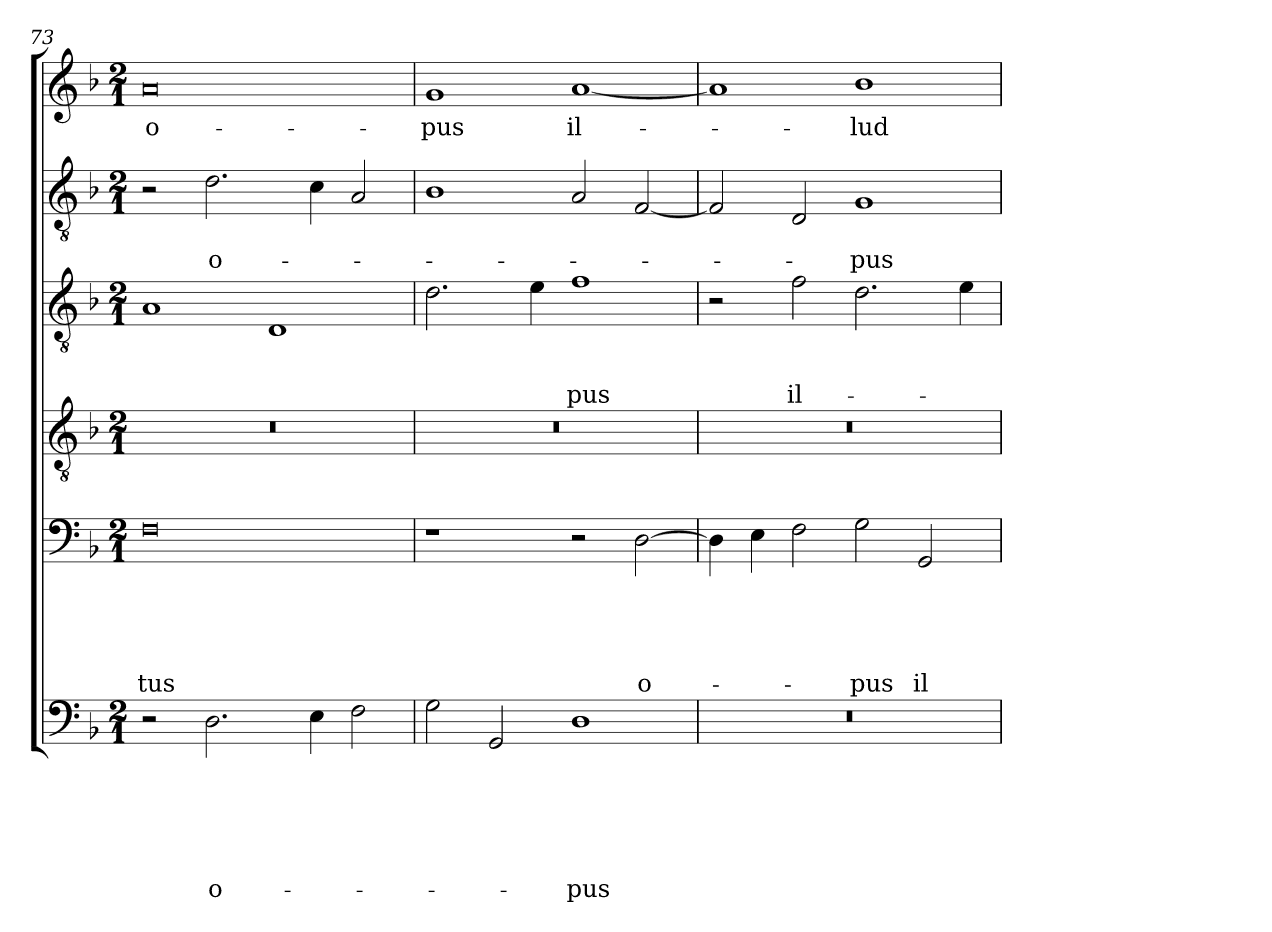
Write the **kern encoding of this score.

**kern	**text	**text	**text	**text	**text	**text	**kern	**text	**text	**text	**text	**text	**kern	**kern	**text	**text	**text	**kern	**text	**text	**kern	**text
*part6	*part6	*part6	*part6	*part6	*part6	*part6	*part5	*part5	*part5	*part5	*part5	*part5	*part4	*part3	*part3	*part3	*part3	*part2	*part2	*part2	*part1	*part1
*staff6	*staff6	*staff6	*staff6	*staff6	*staff6	*staff6	*staff5	*staff5	*staff5	*staff5	*staff5	*staff5	*staff4	*staff3	*staff3	*staff3	*staff3	*staff2	*staff2	*staff2	*staff1	*staff1
*clefF4	*	*	*	*	*	*	*clefF4	*	*	*	*	*	*clefGv2	*clefGv2	*	*	*	*clefGv2	*	*	*clefG2	*
*k[b-]	*	*	*	*	*	*	*k[b-]	*	*	*	*	*	*k[b-]	*k[b-]	*	*	*	*k[b-]	*	*	*k[b-]	*
*F:	*	*	*	*	*	*	*F:	*	*	*	*	*	*F:	*F:	*	*	*	*F:	*	*	*F:	*
*M2/1	*	*	*	*	*	*	*M2/1	*	*	*	*	*	*M2/1	*M2/1	*	*	*	*M2/1	*	*	*M2/1	*
=73	=73	=73	=73	=73	=73	=73	=73	=73	=73	=73	=73	=73	=73	=73	=73	=73	=73	=73	=73	=73	=73	=73
!	!	!	!	!	!	!	!	!	!	!	!	!LO:LY:b	!	!	!	!	!	!	!	!	!	!LO:LY:b
2r	.	.	.	.	.	.	0F	.	.	.	.	-tus	0r	1A	.	.	.	2r	.	.	0a	o-
!	!	!	!	!	!	!LO:LY:b	!	!	!	!	!	!	!	!	!	!	!	!	!	!LO:LY:b	!	!
2.D\	.	.	.	.	.	o-	.	.	.	.	.	.	.	.	.	.	.	2.d\	.	o-	.	.
.	.	.	.	.	.	.	.	.	.	.	.	.	.	1D	.	.	.	.	.	.	.	.
4E\	.	.	.	.	.	.	.	.	.	.	.	.	.	.	.	.	.	4c\	.	.	.	.
2F\	.	.	.	.	.	.	.	.	.	.	.	.	.	.	.	.	.	2A/	.	.	.	.
=74	=74	=74	=74	=74	=74	=74	=74	=74	=74	=74	=74	=74	=74	=74	=74	=74	=74	=74	=74	=74	=74	=74
!	!	!	!	!	!	!	!	!	!	!	!	!	!	!	!	!	!	!	!	!	!	!LO:LY:b
2G\	.	.	.	.	.	.	1r	.	.	.	.	.	0r	2.d\	.	.	.	1B-	.	.	1g	-pus
2GG/	.	.	.	.	.	.	.	.	.	.	.	.	.	.	.	.	.	.	.	.	.	.
.	.	.	.	.	.	.	.	.	.	.	.	.	.	4e\	.	.	.	.	.	.	.	.
!	!	!	!	!	!	!LO:LY:b	!	!	!	!	!	!	!	!	!	!	!LO:LY:b	!	!	!	!	!LO:LY:b
1D	.	.	.	.	.	-pus	2r	.	.	.	.	.	.	1f	.	.	-pus	2A/	.	.	[1a	il-
!	!	!	!	!	!	!	!	!	!	!	!	!LO:LY:b	!	!	!	!	!	!	!	!	!	!
.	.	.	.	.	.	.	[2D\	.	.	.	.	o-	.	.	.	.	.	[2F/	.	.	.	.
=75	=75	=75	=75	=75	=75	=75	=75	=75	=75	=75	=75	=75	=75	=75	=75	=75	=75	=75	=75	=75	=75	=75
0r	.	.	.	.	.	.	4D\]	.	.	.	.	.	0r	2r	.	.	.	2F/]	.	.	1a]	.
.	.	.	.	.	.	.	4E\	.	.	.	.	.	.	.	.	.	.	.	.	.	.	.
!	!	!	!	!	!	!	!	!	!	!	!	!	!	!	!	!	!LO:LY:b	!	!	!	!	!
.	.	.	.	.	.	.	2F\	.	.	.	.	.	.	2f\	.	.	il-	2D/	.	.	.	.
!	!	!	!	!	!	!	!	!	!	!	!	!LO:LY:b	!	!	!	!	!	!	!	!LO:LY:b	!	!LO:LY:b
.	.	.	.	.	.	.	2G\	.	.	.	.	-pus	.	2.d\	.	.	.	1G	.	-pus	1b-	-lud
!	!	!	!	!	!	!	!	!	!	!	!	!LO:LY:b	!	!	!	!	!	!	!	!	!	!
.	.	.	.	.	.	.	2GG/	.	.	.	.	il-	.	.	.	.	.	.	.	.	.	.
.	.	.	.	.	.	.	.	.	.	.	.	.	.	4e\	.	.	.	.	.	.	.	.
=	=	=	=	=	=	=	=	=	=	=	=	=	=	=	=	=	=	=	=	=	=	=
*-	*-	*-	*-	*-	*-	*-	*-	*-	*-	*-	*-	*-	*-	*-	*-	*-	*-	*-	*-	*-	*-	*-
